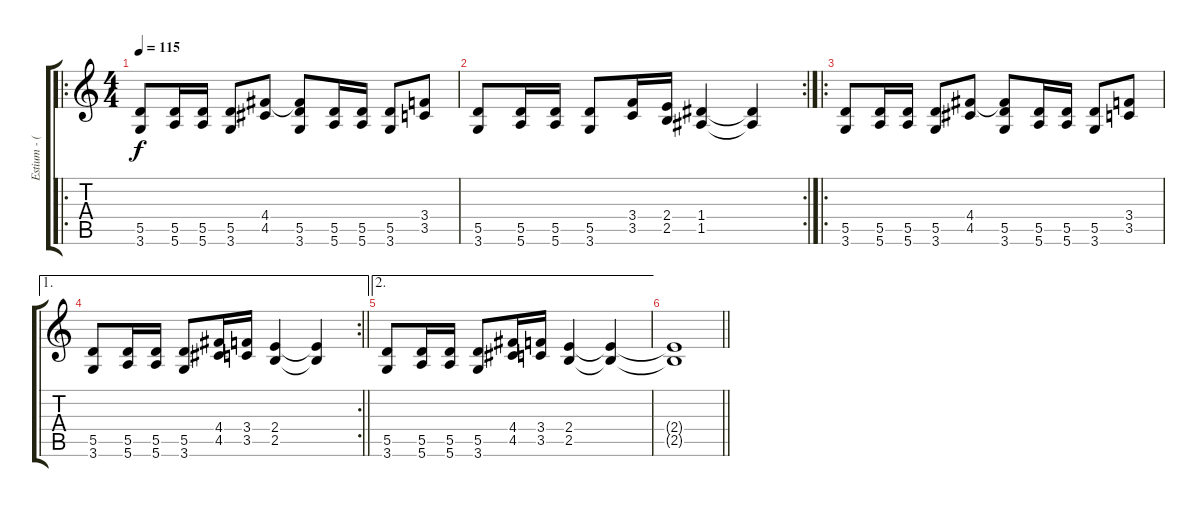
\track ("Estium - (Lead)" "Estium - (") {instrument distortionguitar}
\staff {score tabs}
\tuning (E4 B3 G3 D3 A2 E2) {hide}
\ro
\ts (4 4)
\tempo 115
\clef g2
\ks c
(5.5 3.6).8{dy f} (5.5 5.6).16 (5.5 5.6).16 (5.5 3.6).8 (4.4 4.5).8 (4.4{t} 5.5 3.6).8 (5.5 5.6).16 (5.5 5.6).16 (5.5 3.6).8 (3.4 3.5).8 |
\rc 2
(5.5 3.6).8 (5.5 5.6).16 (5.5 5.6).16 (5.5 3.6).8 (3.4 3.5).16 (2.4 2.5).16 (1.4 1.5).4 (1.4{t} 1.5{t}).4 |
\ro
(5.5 3.6).8 (5.5 5.6).16 (5.5 5.6).16 (5.5 3.6).8 (4.4 4.5).8 (4.4{t} 5.5 3.6).8 (5.5 5.6).16 (5.5 5.6).16 (5.5 3.6).8 (3.4 3.5).8 |
\ae 1
\rc 2
\barLineRight lightlight
(5.5 3.6).8 (5.5 5.6).16 (5.5 5.6).16 (5.5 3.6).8 (4.4 4.5).16 (3.4 3.5).16 (2.4 2.5).4 (2.4{t} 2.5{t}).4 |
\ae 2
(5.5 3.6).8 (5.5 5.6).16 (5.5 5.6).16 (5.5 3.6).8 (4.4 4.5).16 (3.4 3.5).16 (2.4 2.5).4 (2.4{t} 2.5{t}).4 |
\barLineRight lightlight
(2.4{t} 2.5{t}).1
